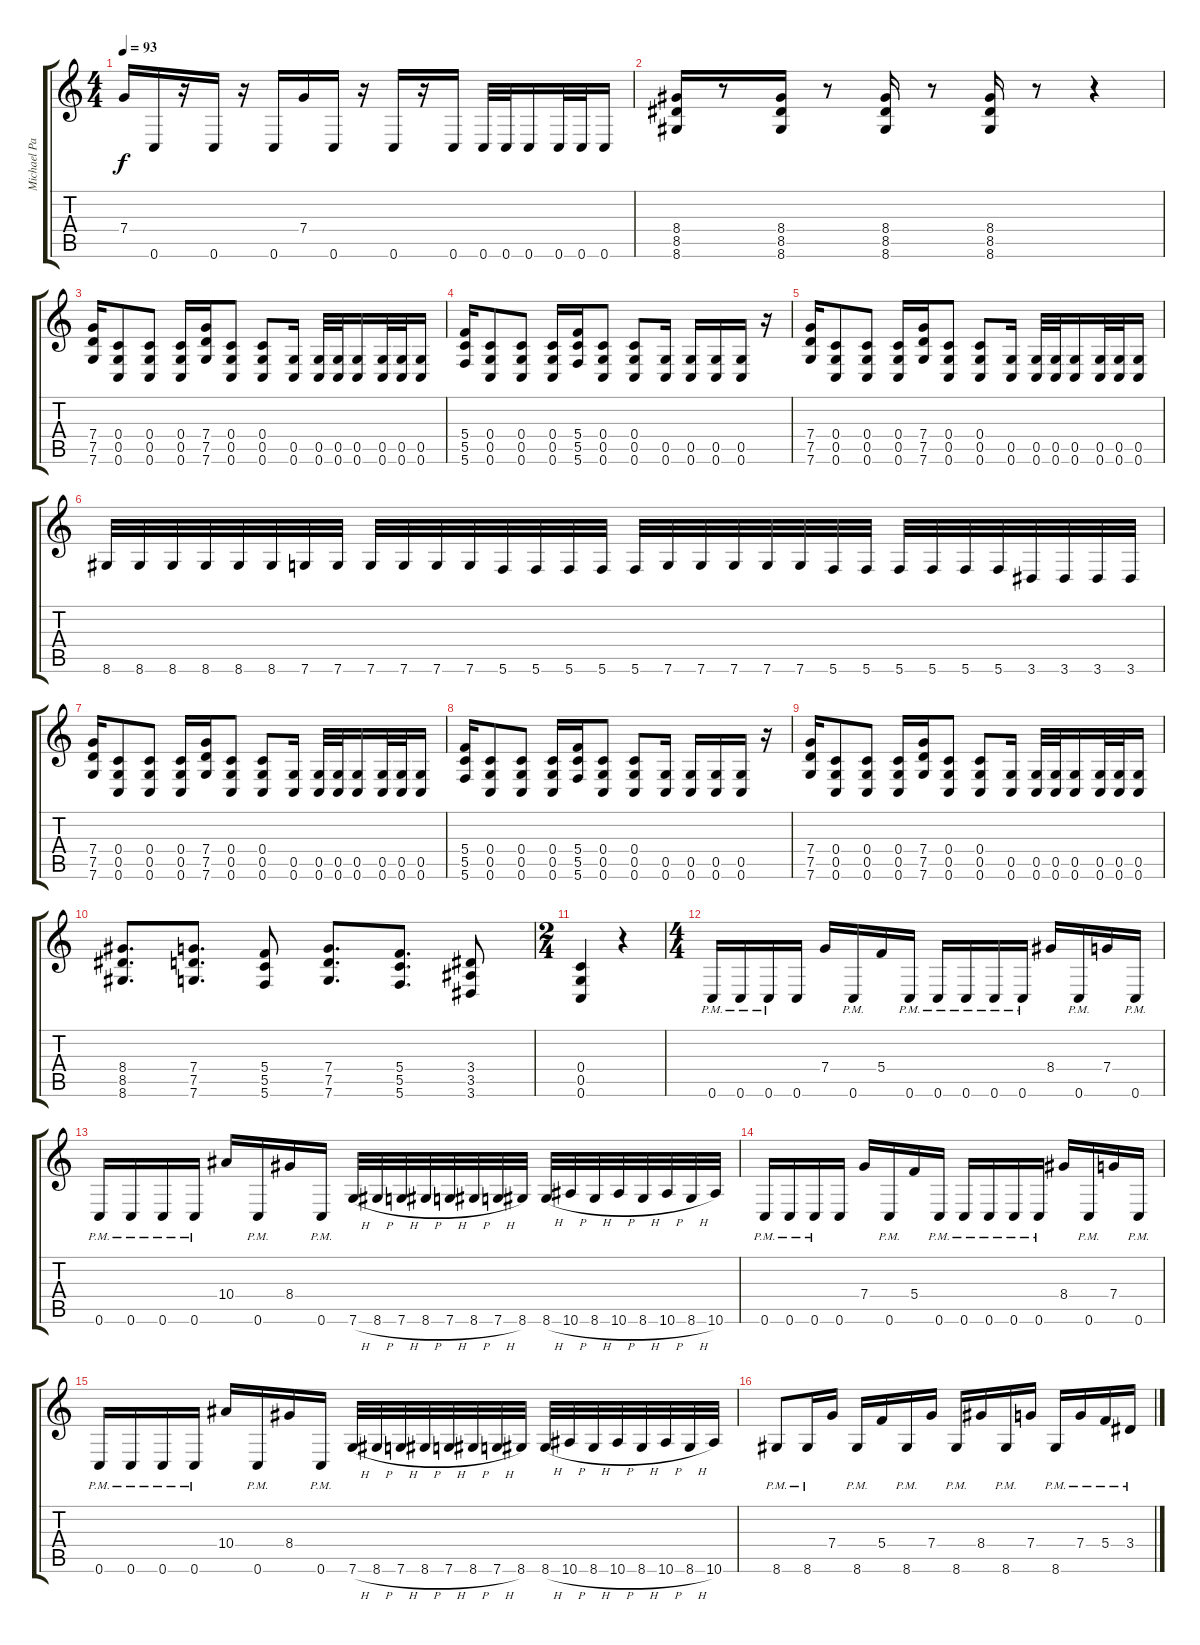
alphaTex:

\track ("Michael Padget" "Michael Pa") {instrument distortionguitar}
\staff {score tabs}
\tuning (D4 A3 F3 C3 G2 C2) {hide}
\ts (4 4)
\tempo 93
\clef g2
\ks c
7.4.16{dy f} 0.6.16 r.16 0.6.16 r.16 0.6.16 7.4.16 0.6.16 r.16 0.6.16 r.16 0.6.16 0.6.32 0.6.32 0.6.16 0.6.32 0.6.32 0.6.16 |
(8.4 8.5 8.6).16 r.8 (8.4 8.5 8.6).16 r.8 (8.4 8.5 8.6).16 r.8 (8.4 8.5 8.6).16 r.8 r.4 |
(7.4 7.5 7.6).16 (0.4 0.5 0.6).8 (0.4 0.5 0.6).8 (0.4 0.5 0.6).16 (7.4 7.5 7.6).16 (0.4 0.5 0.6).8 (0.4 0.5 0.6).8 (0.5 0.6).16 (0.5 0.6).32 (0.5 0.6).32 (0.5 0.6).16 (0.5 0.6).32 (0.5 0.6).32 (0.5 0.6).16 |
(5.4 5.5 5.6).16 (0.4 0.5 0.6).8 (0.4 0.5 0.6).8 (0.4 0.5 0.6).16 (5.4 5.5 5.6).16 (0.4 0.5 0.6).8 (0.4 0.5 0.6).8 (0.5 0.6).16 (0.5 0.6).16 (0.5 0.6).16 (0.5 0.6).16 r.16 |
(7.4 7.5 7.6).16 (0.4 0.5 0.6).8 (0.4 0.5 0.6).8 (0.4 0.5 0.6).16 (7.4 7.5 7.6).16 (0.4 0.5 0.6).8 (0.4 0.5 0.6).8 (0.5 0.6).16 (0.5 0.6).32 (0.5 0.6).32 (0.5 0.6).16 (0.5 0.6).32 (0.5 0.6).32 (0.5 0.6).16 |
8.6.32 8.6.32 8.6.32 8.6.32 8.6.32 8.6.32 7.6.32 7.6.32 7.6.32 7.6.32 7.6.32 7.6.32 5.6.32 5.6.32 5.6.32 5.6.32 5.6.32 7.6.32 7.6.32 7.6.32 7.6.32 7.6.32 5.6.32 5.6.32 5.6.32 5.6.32 5.6.32 5.6.32 3.6.32 3.6.32 3.6.32 3.6.32 |
(7.4 7.5 7.6).16 (0.4 0.5 0.6).8 (0.4 0.5 0.6).8 (0.4 0.5 0.6).16 (7.4 7.5 7.6).16 (0.4 0.5 0.6).8 (0.4 0.5 0.6).8 (0.5 0.6).16 (0.5 0.6).32 (0.5 0.6).32 (0.5 0.6).16 (0.5 0.6).32 (0.5 0.6).32 (0.5 0.6).16 |
(5.4 5.5 5.6).16 (0.4 0.5 0.6).8 (0.4 0.5 0.6).8 (0.4 0.5 0.6).16 (5.4 5.5 5.6).16 (0.4 0.5 0.6).8 (0.4 0.5 0.6).8 (0.5 0.6).16 (0.5 0.6).16 (0.5 0.6).16 (0.5 0.6).16 r.16 |
(7.4 7.5 7.6).16 (0.4 0.5 0.6).8 (0.4 0.5 0.6).8 (0.4 0.5 0.6).16 (7.4 7.5 7.6).16 (0.4 0.5 0.6).8 (0.4 0.5 0.6).8 (0.5 0.6).16 (0.5 0.6).32 (0.5 0.6).32 (0.5 0.6).16 (0.5 0.6).32 (0.5 0.6).32 (0.5 0.6).16 |
(8.4 8.5 8.6).8{d} (7.4 7.5 7.6).8{d} (5.4 5.5 5.6).8 (7.4 7.5 7.6).8{d} (5.4 5.5 5.6).8{d} (3.4 3.5 3.6).8 |
\ts (2 4)
(0.4 0.5 0.6).4 r.4 |
\ts (4 4)
0.6{pm}.16 0.6{pm}.16 0.6{pm}.16 0.6.16 7.4.16 0.6{pm}.16 5.4.16 0.6{pm}.16 0.6{pm}.16 0.6{pm}.16 0.6{pm}.16 0.6{pm}.16 8.4.16 0.6{pm}.16 7.4.16 0.6{pm}.16 |
0.6{pm}.16 0.6{pm}.16 0.6{pm}.16 0.6{pm}.16 10.4.16 0.6{pm}.16 8.4.16 0.6{pm}.16 7.6{h}.32 8.6{h}.32 7.6{h}.32 8.6{h}.32 7.6{h}.32 8.6{h}.32 7.6{h}.32 8.6.32 8.6{h}.32 10.6{h}.32 8.6{h}.32 10.6{h}.32 8.6{h}.32 10.6{h}.32 8.6{h}.32 10.6.32 |
0.6{pm}.16 0.6{pm}.16 0.6{pm}.16 0.6.16 7.4.16 0.6{pm}.16 5.4.16 0.6{pm}.16 0.6{pm}.16 0.6{pm}.16 0.6{pm}.16 0.6{pm}.16 8.4.16 0.6{pm}.16 7.4.16 0.6{pm}.16 |
0.6{pm}.16 0.6{pm}.16 0.6{pm}.16 0.6{pm}.16 10.4.16 0.6{pm}.16 8.4.16 0.6{pm}.16 7.6{h}.32 8.6{h}.32 7.6{h}.32 8.6{h}.32 7.6{h}.32 8.6{h}.32 7.6{h}.32 8.6.32 8.6{h}.32 10.6{h}.32 8.6{h}.32 10.6{h}.32 8.6{h}.32 10.6{h}.32 8.6{h}.32 10.6.32 |
8.6{pm}.8 8.6{pm}.16 7.4.16 8.6{pm}.16 5.4.16 8.6{pm}.16 7.4.16 8.6{pm}.16 8.4.16 8.6{pm}.16 7.4.16 8.6{pm}.16 7.4{pm}.16 5.4{pm}.16 3.4{pm}.16
